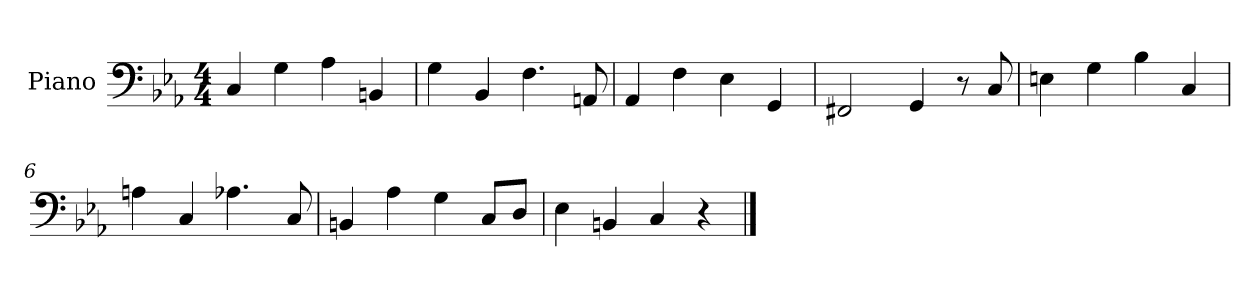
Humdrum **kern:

**kern
*part1
*staff1
*I"Piano
*I'Pno.
*clefF4
*k[b-e-a-]
*M4/4
=1
4C/
4G\
4A-\
4BBn/
=2
4G\
4BB-/
4.F\
8AAn/
=3
4AA-/
4F\
4E-\
4GG/
=4
2FF#X/
4GG/
8r
8C/
=5
4En\
4G\
4B-\
4C/
=6
4An\
4C/
4.A-X\
8C/
=7
4BBn/
4A-\
4G\
8C/L
8D/J
=8
4E-\
4BBn/
4C/
4r
==
*-
